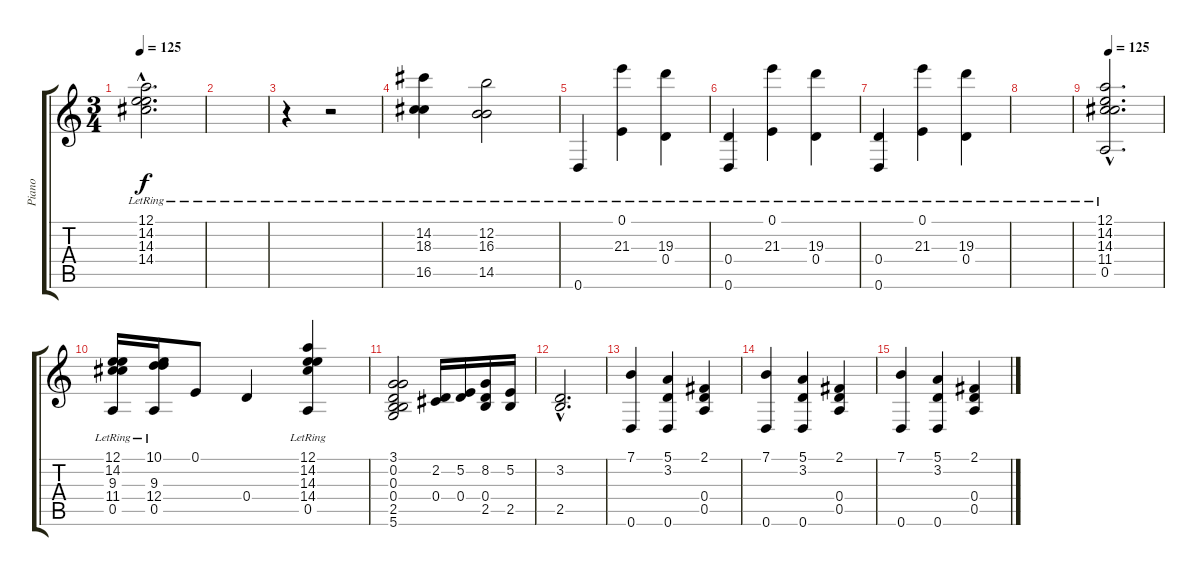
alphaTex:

\track ("Piano" "Piano") {instrument acousticgrandpiano}
\staff {score tabs}
\tuning (E4 B3 G4 D4 A3 D3) {hide}
\ts (3 4)
\tempo 125
\clef g2
\ks c
(12.1{hac lr} 14.2{hac lr} 14.3{hac lr} 14.4{hac lr}).2{d dy f} |
|
r.4 r.2 |
(14.2{lr} 18.3{lr} 16.5{lr}).4 (12.2{lr} 16.3{lr} 14.5{lr}).2 |
0.6{lr}.4 (0.1{lr} 21.3{lr}).4 (19.3{lr} 0.4{lr}).4 |
(0.4{lr} 0.6).4 (0.1{lr} 21.3{lr}).4 (19.3{lr} 0.4{lr}).4 |
(0.4{lr} 0.6).4 (0.1{lr} 21.3{lr}).4 (19.3{lr} 0.4{lr}).4 |
|
\tempo 125
(12.1{hac lr} 14.2{hac lr} 14.3{hac lr} 11.4{hac lr} 0.5{hac}).2{d} |
(12.1{lr} 14.2{lr} 9.3{lr} 11.4{lr} 0.5).16 (10.1{lr} 9.3{lr} 12.4{lr} 0.5).16 0.1.8 0.4.4 (12.1{lr} 14.2{lr} 14.3{lr} 14.4{lr} 0.5).4 |
(3.1 0.2 0.3 0.4 2.5 5.6).2 (2.2 0.4).16 (5.2 0.4).16 (8.2 0.4 2.5).16 (5.2 2.5).16 |
(3.2{hac} 2.5{hac}).2{d} |
(7.1 0.6).4 (5.1 3.2 0.6).4 (2.1 0.4 0.5).4 |
(7.1 0.6).4 (5.1 3.2 0.6).4 (2.1 0.4 0.5).4 |
(7.1 0.6).4 (5.1 3.2 0.6).4 (2.1 0.4 0.5).4
